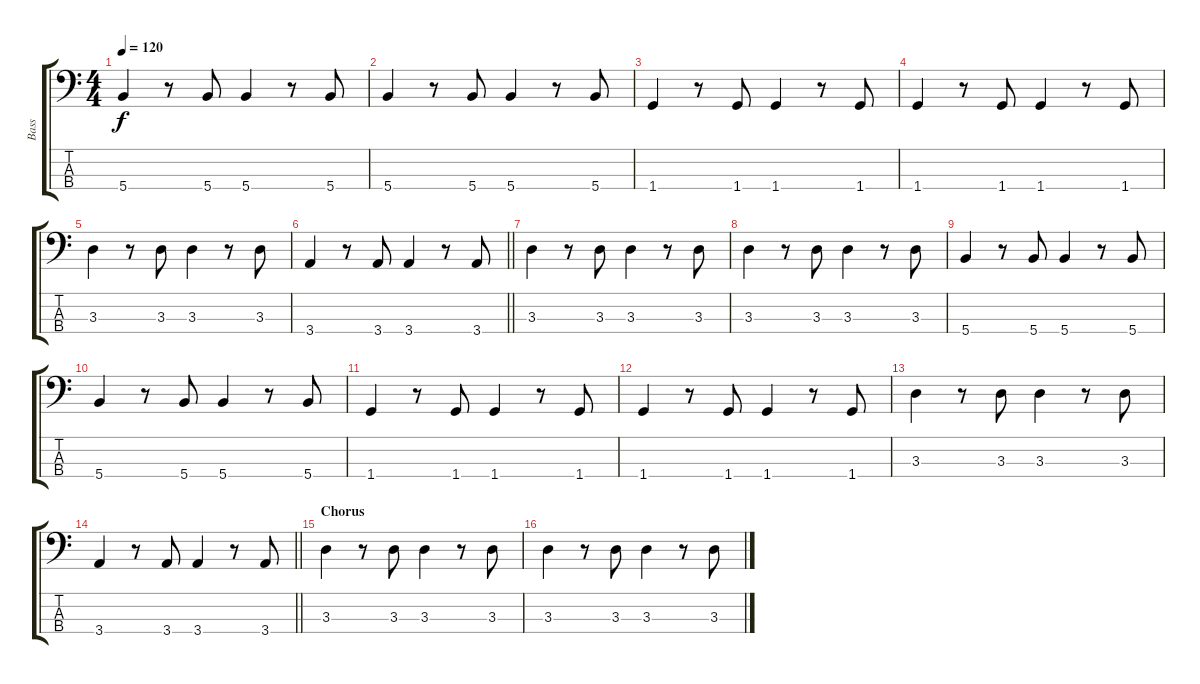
\track ("Bass" "Bass") {instrument electricbassfinger}
\staff {score tabs}
\tuning (A2 E2 B1 Gb1) {hide}
\ts (4 4)
\tempo 120
\clef f4
\ks c
5.4.4{dy f} r.8 5.4.8 5.4.4 r.8 5.4.8 |
5.4.4 r.8 5.4.8 5.4.4 r.8 5.4.8 |
1.4.4 r.8 1.4.8 1.4.4 r.8 1.4.8 |
1.4.4 r.8 1.4.8 1.4.4 r.8 1.4.8 |
3.3.4 r.8 3.3.8 3.3.4 r.8 3.3.8 |
\barLineRight lightlight
3.4.4 r.8 3.4.8 3.4.4 r.8 3.4.8 |
3.3.4 r.8 3.3.8 3.3.4 r.8 3.3.8 |
3.3.4 r.8 3.3.8 3.3.4 r.8 3.3.8 |
5.4.4 r.8 5.4.8 5.4.4 r.8 5.4.8 |
5.4.4 r.8 5.4.8 5.4.4 r.8 5.4.8 |
1.4.4 r.8 1.4.8 1.4.4 r.8 1.4.8 |
1.4.4 r.8 1.4.8 1.4.4 r.8 1.4.8 |
3.3.4 r.8 3.3.8 3.3.4 r.8 3.3.8 |
\barLineRight lightlight
3.4.4 r.8 3.4.8 3.4.4 r.8 3.4.8 |
\section ("" "Chorus")
3.3.4 r.8 3.3.8 3.3.4 r.8 3.3.8 |
3.3.4 r.8 3.3.8 3.3.4 r.8 3.3.8
